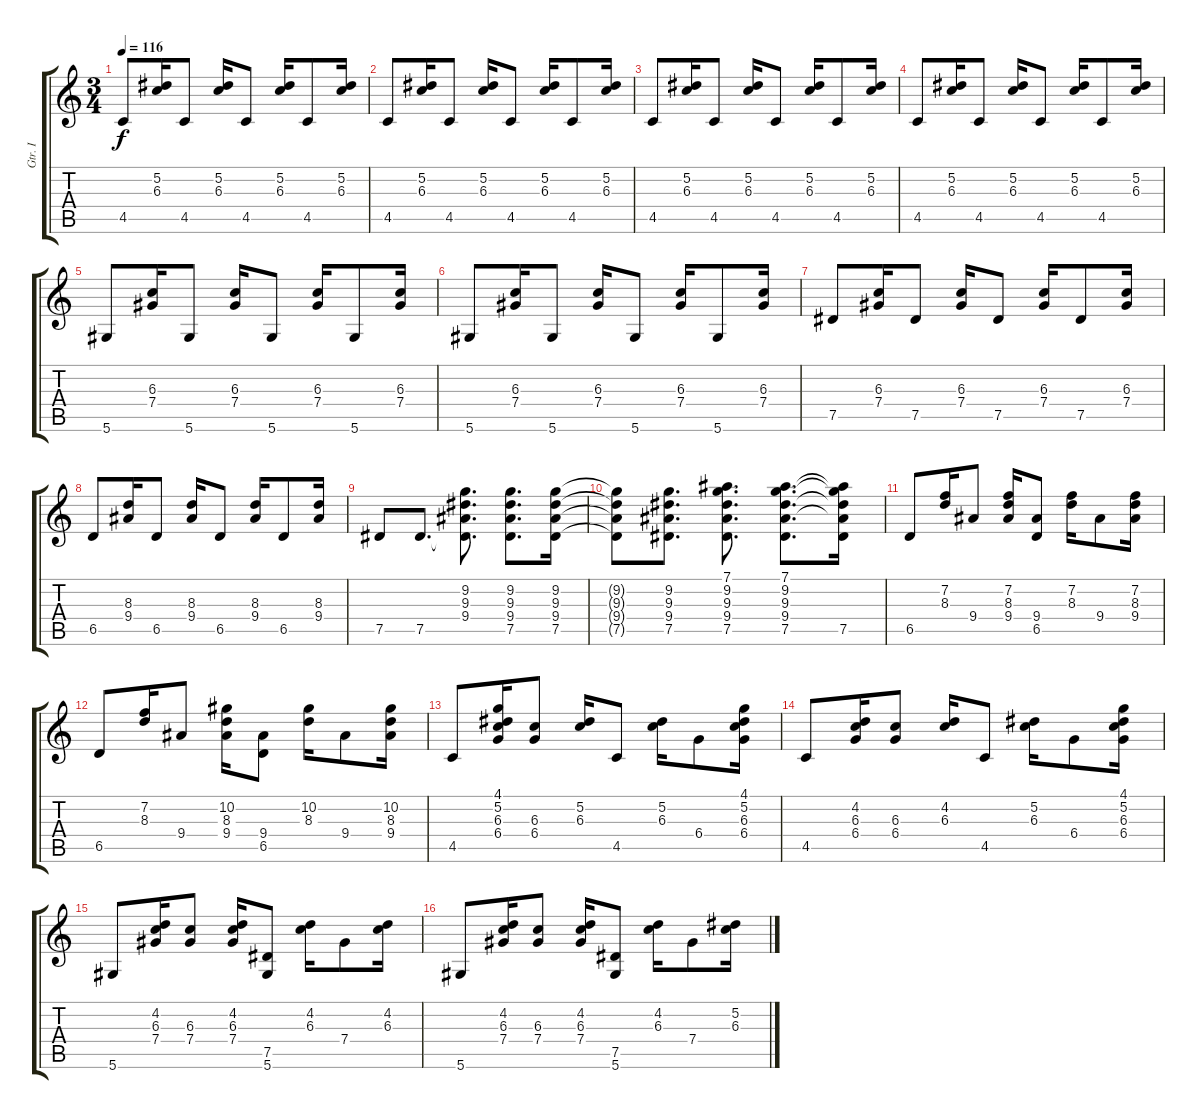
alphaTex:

\track ("Gtr. I" "Gtr. I") {instrument electricguitarmuted}
\staff {score tabs}
\tuning (Eb4 Bb3 Gb3 Db3 Ab2 Eb2) {hide}
\ts (3 4)
\tempo 116
\clef g2
\ks c
4.5.8{dy f} (5.2 6.3).16 4.5.8 (5.2 6.3).16 4.5.8 (5.2 6.3).16 4.5.8 (5.2 6.3).16 |
4.5.8 (5.2 6.3).16 4.5.8 (5.2 6.3).16 4.5.8 (5.2 6.3).16 4.5.8 (5.2 6.3).16 |
4.5.8 (5.2 6.3).16 4.5.8 (5.2 6.3).16 4.5.8 (5.2 6.3).16 4.5.8 (5.2 6.3).16 |
4.5.8 (5.2 6.3).16 4.5.8 (5.2 6.3).16 4.5.8 (5.2 6.3).16 4.5.8 (5.2 6.3).16 |
5.6.8 (6.3 7.4).16 5.6.8 (6.3 7.4).16 5.6.8 (6.3 7.4).16 5.6.8 (6.3 7.4).16 |
5.6.8 (6.3 7.4).16 5.6.8 (6.3 7.4).16 5.6.8 (6.3 7.4).16 5.6.8 (6.3 7.4).16 |
7.5.8 (6.3 7.4).16 7.5.8 (6.3 7.4).16 7.5.8 (6.3 7.4).16 7.5.8 (6.3 7.4).16 |
6.5.8 (8.3 9.4).16 6.5.8 (8.3 9.4).16 6.5.8 (8.3 9.4).16 6.5.8 (8.3 9.4).16 |
7.5.8 7.5.8{d} (9.2 9.3 9.4 7.5{t}).8{d} (9.2 9.3 9.4 7.5).8{d} (9.2 9.3 9.4 7.5).16 |
(9.2{t} 9.3{t} 9.4{t} 7.5{t}).8 (9.2 9.3 9.4 7.5).8{d} (7.1 9.2 9.3 9.4 7.5).8{d} (7.1 9.2 9.3 9.4 7.5).8{d} (7.1{t} 9.2{t} 9.3{t} 9.4{t} 7.5).16 |
6.5.8 (7.2 8.3).16 9.4.8 (7.2 8.3 9.4).16 (9.4 6.5).8 (7.2 8.3).16 9.4.8 (7.2 8.3 9.4).16 |
6.5.8 (7.2 8.3).16 9.4.8 (10.2 8.3 9.4).16 (9.4 6.5).8 (10.2 8.3).16 9.4.8 (10.2 8.3 9.4).16 |
4.5.8 (4.1 5.2 6.3 6.4).16 (6.3 6.4).8 (5.2 6.3).16 4.5.8 (5.2 6.3).16 6.4.8 (4.1 5.2 6.3 6.4).16 |
4.5.8 (4.2 6.3 6.4).16 (6.3 6.4).8 (4.2 6.3).16 4.5.8 (5.2 6.3).16 6.4.8 (4.1 5.2 6.3 6.4).16 |
5.6.8 (4.2 6.3 7.4).16 (6.3 7.4).8 (4.2 6.3 7.4).16 (7.5 5.6).8 (4.2 6.3).16 7.4.8 (4.2 6.3).16 |
5.6.8 (4.2 6.3 7.4).16 (6.3 7.4).8 (4.2 6.3 7.4).16 (7.5 5.6).8 (4.2 6.3).16 7.4.8 (5.2 6.3).16
